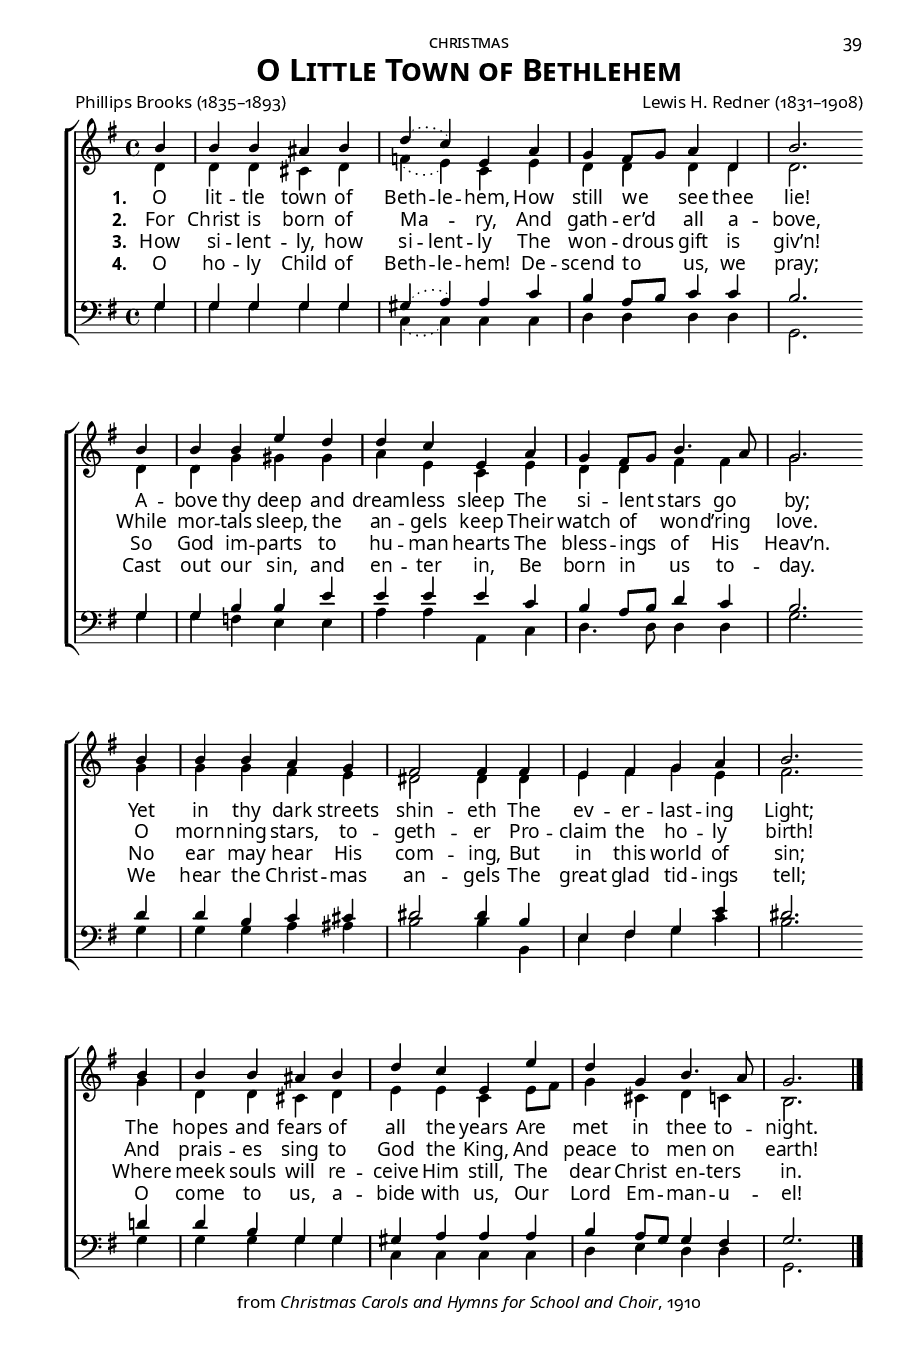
\version "2.14.2"
\include "util.ly"
\header {
  title = \markup{\override #'(font-name . "Garamond Premier Pro Semibold"){ \abs-fontsize #15 \smallCapsOldStyle"O Little Town of Bethlehem"}}
  poet = \markup\oldStyleNum"Phillips Brooks (1835–1893)"
  composer = \markup\oldStyleNum"Lewis H. Redner (1831–1908)"
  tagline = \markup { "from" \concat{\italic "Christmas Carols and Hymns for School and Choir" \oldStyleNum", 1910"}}
}
\paper {
  paper-height = 9\in
  paper-width = 6\in
  indent = 0\in
  %system-system-spacing = #'((basic-distance . 10) (padding . 0))
  %system-system-spacing =
  %  #'((basic-distance . 0)
  %     (minimum-distance . 0)
  %     (padding . -0.35)
  %     (stretchability . 100))
  ragged-last-bottom = ##f
  ragged-bottom = ##f
  two-sided = ##t
  inner-margin = 0.5\in
  outer-margin = 0.25\in
  top-margin = 0.25\in
  bottom-margin = 0.25\in
  first-page-number = #039
  print-first-page-number = ##t
  headerLine = \markup{\override #'(font-name . "Garamond Premier Pro") \smallCapsOldStyle"christmas"}
  oddHeaderMarkup = \markup\fill-line{
     \override #'(font-name . "Garamond Premier Pro")\abs-fontsize #8.5
     \combine 
        \fill-line{"" \on-the-fly #print-page-number-check-first
        \oldStylePageNum""
        }
        \fill-line{\headerLine}
  }
  evenHeaderMarkup = \markup {
     \override #'(font-name . "Garamond Premier Pro")\abs-fontsize #8.5
     \combine
        \on-the-fly #print-page-number-check-first
        \oldStylePageNum""
        \fill-line{\headerLine}
  }
}
#(set-global-staff-size 15) \paper{ #(define fonts (make-pango-font-tree "GoudyOlSt BT" "Garamond Premier Pro" "Garamond Premier Pro" (/ 15 20))) }
global = {
  \key g \major
  \time 4/4
  \autoBeamOff
  \override DynamicLineSpanner #'staff-padding = #0.0
  \override DynamicLineSpanner #'Y-extent = #'(-1 . 1)
}

sopMusic = \relative c'' {
  \partial 4 b4 |
  b b ais b |
  \slurDotted d( c) e, a |
  \slurSolid g fis8[ g] a4 d, |
  b'2. \bar""\break b4 |
  
  b b e d |
  d c e, a |
  g fis8[ g] b4. a8 |
  g2. \bar""\break b4 |
  
  b b a g |
  fis2 fis4 fis |
  e fis g a |
  b2. \bar""\break b4 |
  
  b b ais b |
  d c e, e' |
  d g, b4. a8 |
  \partial 4*3 g2. \bar "|."
}
sopWords = \lyricmode {
  
}

altoMusic = \relative c' {
  d4 |
  d d cis d |
  \slurDotted f( e) c e |
  d d d d |
  d2. d4 |
  
  d g gis gis |
  a e c e |
  d d fis fis |
  g2. g4 |
  
  g g fis e |
  dis2 dis4 dis |
  e fis g e |
  fis2. g4 |
  
  d d cis d |
  \slurSolid e e c e8[ fis] |
  g4 cis, d4 c |
  b2. \bar "|."
}
altoWords = \lyricmode {
  \dropLyricsIX
  \set stanza = #"1. "
  \set ignoreMelismata = ##t
  O lit -- tle town of Beth -- le -- hem,
  How still we _ see thee lie!
  A -- bove thy deep and dream -- less sleep
  The si -- lent _ \set associatedVoice = "altos" stars go by; \unset associatedVoice
  Yet in thy dark streets shin -- eth
  The ev -- er -- last -- ing Light;
  The hopes and fears of all the years
  Are met in \set associatedVoice = "altos" thee to -- night.
}
altoWordsII = \lyricmode {
  \dropLyricsIX
  \set stanza = #"2. "
  \set ignoreMelismata = ##t
  For Christ is born of Ma -- _ ry,
  And gath -- er’d _ all a -- bove,
  While mor -- tals sleep, the an -- gels keep
  Their watch of _ \set associatedVoice = "altos" won -- d’ring love. \unset associatedVoice
  O morn -- ning stars, to -- geth -- er
  Pro -- claim the ho -- ly birth!
  And prais -- es sing to God the King,
  And peace to \set associatedVoice = "altos" men on earth!
}
altoWordsIII = \lyricmode {
  \dropLyricsIX
  \set stanza = #"3. "
  \set ignoreMelismata = ##t
  How si -- lent -- ly, how si -- lent -- ly
  The won -- drous _ gift is giv’n!
  So God im -- parts to hu -- man hearts
  The bless -- ings _ \set associatedVoice = "altos" of His Heav’n. \unset associatedVoice
  No ear may hear His com -- ing,
  But in this world of sin;
  Where meek souls will re -- ceive Him still,
  The dear Christ \set associatedVoice = "altos" en -- ters in.
}
altoWordsIV = \lyricmode {
  \dropLyricsIX
\set ignoreMelismata = ##t
  \set stanza = #"4. "
  O ho -- ly Child of Beth -- le -- hem!
  De -- scend to _ us, we pray;
  Cast out our sin, and en -- ter in,
  Be born in _ \set associatedVoice = "altos" us to -- day. \unset associatedVoice
  We hear the Christ -- mas an -- gels
  The great glad tid -- ings tell;
  O come to us, a -- bide with us,
  Our Lord \set associatedVoice = "altos" Em -- man -- u -- el!
}

tenorMusic = \relative c' {
  g4 |
  g g g g |
  \slurDotted gis( a) a c |
  \slurSolid b a8[ b] c4 c |
  b2. g4 |
  
  g b b e |
  e e e c |
  b a8[ b] d4 c |
  b2. d4 |
  
  d b c cis |
  dis2 dis4 b |
  e, fis g e' |
  dis2. d4 |
  
  d b g g |
  gis a a a |
  b a8[ g] g4 fis |
  g2. \bar "|."
}
tenorWords = \lyricmode {

}

bassMusic = \relative c' {
  g4 |
  g g g g |
  \slurDotted c,( c) c c |
  d d d d |
  g,2. g'4 |
  
  g f e e |
  a a a, c |
  d4. d8 d4 d |
  g2. g4 |
  
  g g a ais | 
  b2 b4 b, |
  e fis g c |
  b2. g4 |
  
  g g g g |
  c, c c c |
  d e d4 d |
  g,2. \bar "|."
}
bassWords = \lyricmode {

}

\score {
  <<
   \new ChoirStaff <<
%    \new Lyrics = sopranos \with { \override VerticalAxisGroup #'nonstaff-relatedstaff-spacing = #'((basic-distance . 1)) }
    \new Staff = women <<
      \new Voice = "sopranos" { \voiceOne << \global \sopMusic >> }
      \new Voice = "altos" { \voiceTwo << \global \altoMusic >> }
    >>
    \new Lyrics \with { alignAboveContext = #"women" } \lyricsto "sopranos" \sopWords
    \new Lyrics = "altosIV"  \with { alignBelowContext = #"women" } \lyricsto "sopranos" \altoWordsIV
    \new Lyrics = "altosIII"  \with { alignBelowContext = #"women" } \lyricsto "sopranos" \altoWordsIII
    \new Lyrics = "altosII"  \with { alignBelowContext = #"women" } \lyricsto "sopranos" \altoWordsII
    \new Lyrics = "altos"  \with { alignBelowContext = #"women" \override VerticalAxisGroup #'nonstaff-relatedstaff-spacing = #'((padding . -0.5)) } \lyricsto "sopranos" \altoWords
   \new Staff = men <<
      \clef bass
      \new Voice = "tenors" { \voiceOne << \global \tenorMusic >> }
      \new Voice = "basses" { \voiceTwo << \global \bassMusic >> }
    >>
    \new Lyrics \with { alignAboveContext = #"men" \override VerticalAxisGroup #'nonstaff-relatedstaff-spacing = #'((basic-distance . 1)) } \lyricsto "tenors" \tenorWords
    \new Lyrics \with { alignBelowContext = #"men" \override VerticalAxisGroup #'nonstaff-relatedstaff-spacing = #'((basic-distance . 1)) } \lyricsto "basses" \bassWords
  >>
%    \new PianoStaff << \new Staff { \new Voice { \pianoRH } } \new Staff { \clef "bass" \pianoLH } >>
  >>
  \layout {
    \context {
      \Score
      %\override SpacingSpanner #'base-shortest-duration = #(ly:make-moment 1 8)
      %\override SpacingSpanner #'common-shortest-duration = #(ly:make-moment 1 4)
    }
    \context {
      % Remove all empty staves
      % \Staff \RemoveEmptyStaves \override VerticalAxisGroup #'remove-first = ##t
    }
    \context {
      \Lyrics
      \override LyricText #'X-offset = #center-on-word
    }
  }
  \midi {
    \tempo 4 = 95
    \set Staff.midiInstrument = "flute"
  
    \context {
      \Voice
      \remove "Dynamic_performer"
    }
  }
}
